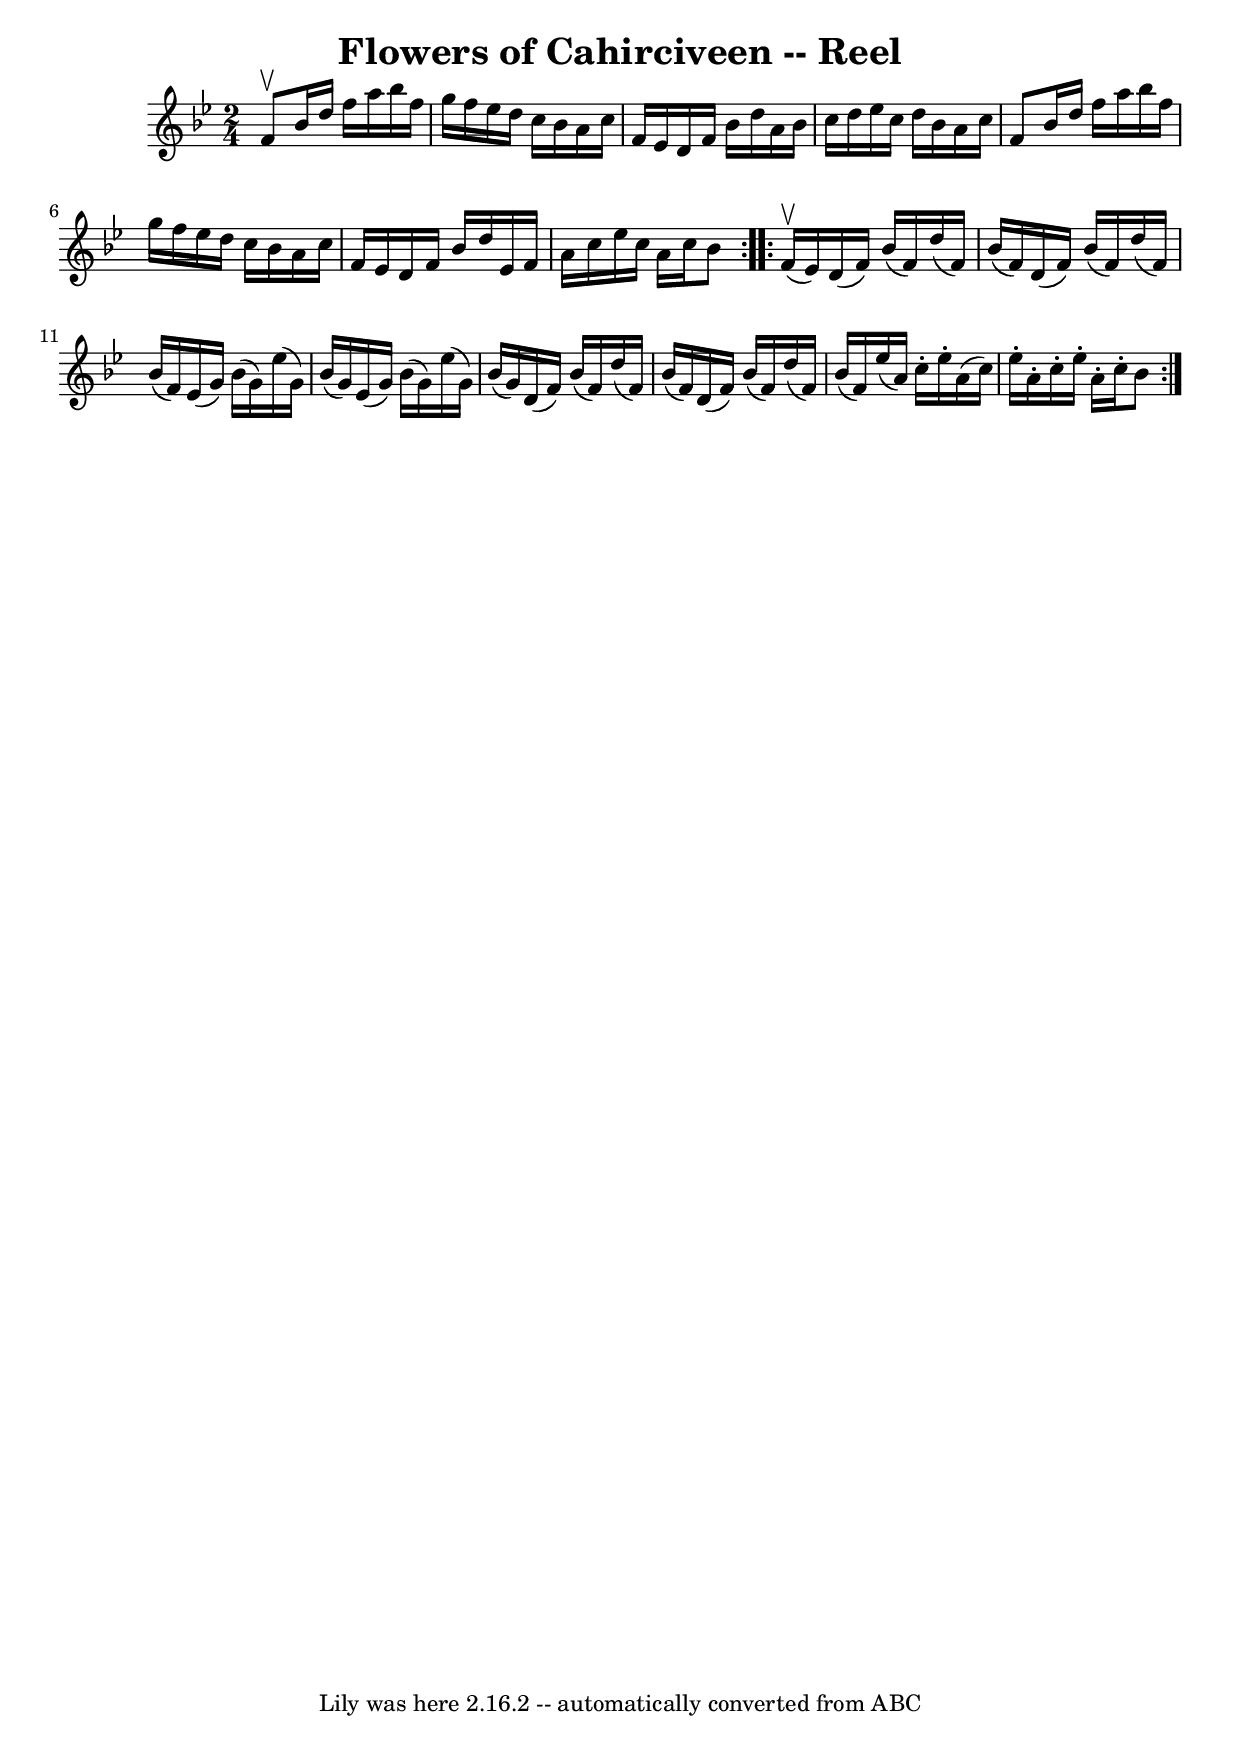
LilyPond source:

\version "2.16.2"
\include "Mammoth.ily"
\header {
  %% book = "Ryan's Mammoth Collection"
  crossRefNumber = "1"
  footnotes = ""
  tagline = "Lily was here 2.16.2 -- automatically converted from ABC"
  title = "Flowers of Cahirciveen -- Reel"

}
voicedefault =  {



  \repeat volta 2 {

    \time 2/4 
    \key bes \major f'8^\upbow |
    bes'16 d''16 f''16    
    a''16 bes''16 f''16 g''16 f''16  |
    ees''16 d''16    
    c''16 bes'16 a'16 c''16 f'16 ees'16  |
    d'16 f'16    
    bes'16 d''16 a'16 bes'16 c''16 d''16  |
    ees''16    
    c''16 d''16 bes'16 a'16 c''16 f'8  |
    bes'16 d''16  
    f''16 a''16 bes''16 f''16 g''16 f''16  |
    ees''16    
    d''16 c''16 bes'16 a'16 c''16 f'16 ees'16  |
    d'16    
    f'16 bes'16 d''16 ees'16 f'16 a'16 c''16  |
    ees''16  
    c''16 a'16 c''16 bes'8  
  } 
  \repeat volta 2 {
    f'16^\upbow(
    ees'16) |
    d'16 (f'16) bes'16 (f'16) d''16 (f'16  
    -) bes'16 (f'16) |
    d'16 (f'16) bes'16 (f'16)   
    d''16 (f'16) bes'16 (f'16) |
    ees'16 (g'16)   
    bes'16 (g'16) ees''16 (g'16) bes'16 (g'16) |
    
    ees'16 (g'16) bes'16 (g'16) ees''16 (g'16) bes'16 (
    g'16) |
    d'16 (f'16) bes'16 (f'16) d''16 (f'16  
    -) bes'16 (f'16) |
    d'16 (f'16) bes'16 (f'16)   
    d''16 (f'16) bes'16 (f'16) |
    ees''16 (a'16)   
    c''16 -. ees''16 -. a'16 (c''16) ees''16 -. a'16 -. |
    
    c''16 -. ees''16 -. a'16 -. c''16 -. bes'8  
  }   

}

\score{
  <<

    \context Staff="default"
    {
      \voicedefault 
      
    }

  >>
  \layout {
    
  }
  \midi {
  }

}
